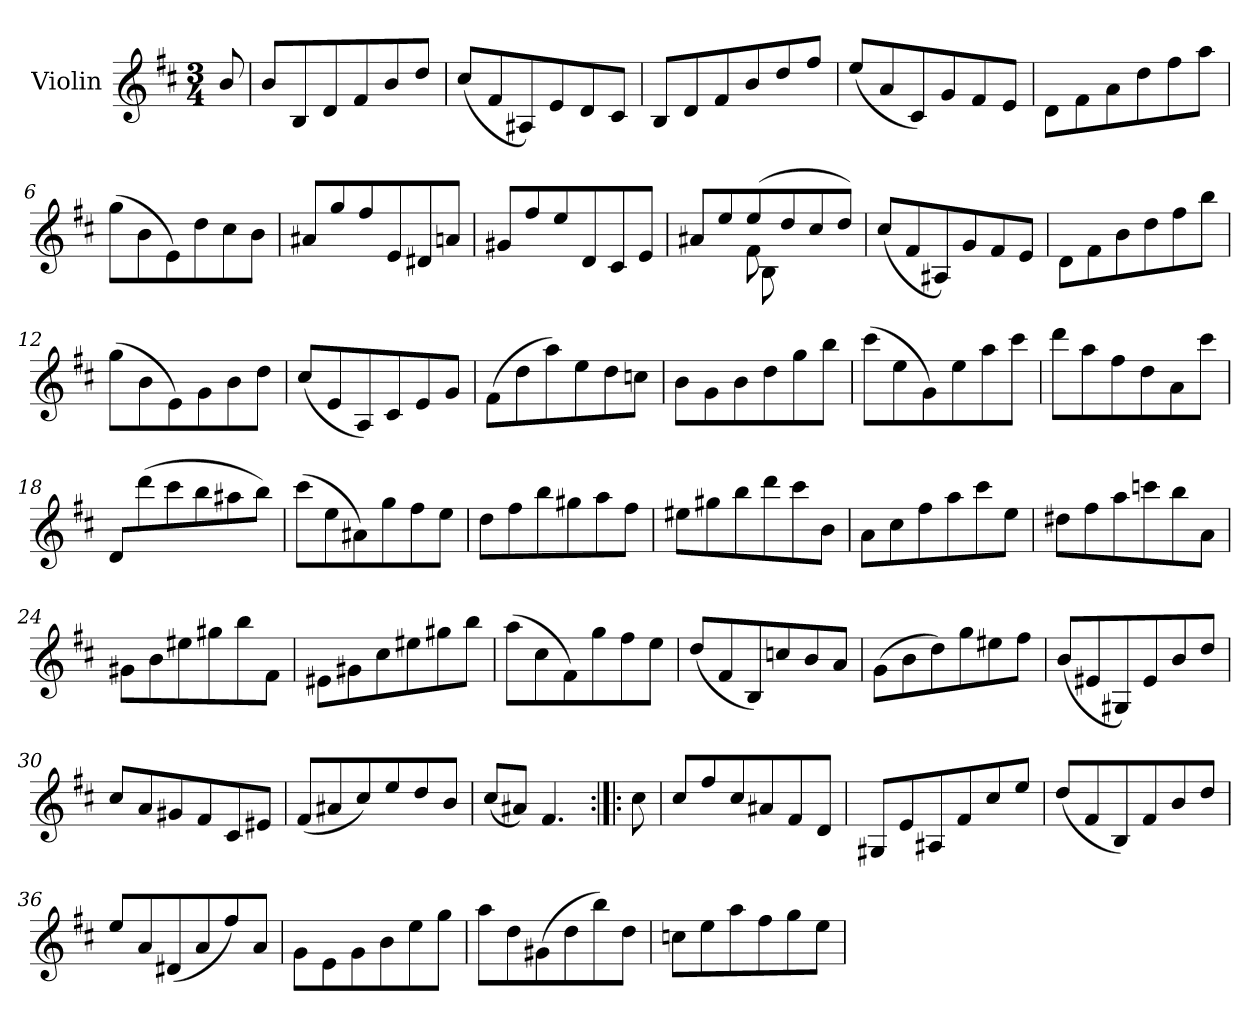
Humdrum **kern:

**kern
*part1
*staff1
*I"Violin
*I'Vln
*clefG2
*k[f#c#]
*M3/4
=
8b/
=1
8b/L
8B/
8d/
8f#/
8b/
8dd/J
=2
(8cc#/L
8f#/
8A#X/)
8e/
8d/
8c#/J
=3
8B/L
8d/
8f#/
8b/
8dd/
8ff#/J
=4
(8ee/L
8a/
8c#/)
8g/
8f#/
8e/J
=5
8d\L
8f#\
8a\
8dd\
8ff#\
8aa\J
=6
(8gg\L
8b\
8e\)
8dd\
8cc#\
8b\J
=7
8a#X/L
8gg/
8ff#/
8e/
8d#X/
8an/J
=8
8g#X/L
8ff#/
8ee/
8d/
8c#/
8e/J
=9
*^
*	*^
8a#X/L	4ryy	4ryy
8ee/	.	.
(8ee/	8f#\	8B\
8dd/	4.ryy	4.ryy
8cc#/	.	.
8dd/J)	.	.
*v	*v	*v
=10
(8cc#/L
8f#/
8A#X/)
8g/
8f#/
8e/J
=11
8d\L
8f#\
8b\
8dd\
8ff#\
8bb\J
=12
(8gg\L
8b\
8e\)
8g\
8b\
8dd\J
=13
(8cc#/L
8e/
8A/)
8c#/
8e/
8g/J
=14
(8f#\L
8dd\
8aa\)
8ee\
8dd\
8ccn\J
=15
8b\L
8g\
8b\
8dd\
8gg\
8bb\J
=16
(8ccc#\L
8ee\
8g\)
8ee\
8aa\
8ccc#\J
=17
8ddd\L
8aa\
8ff#\
8dd\
8a\
8ccc#\J
=18
8d/L
(8ddd\
8ccc#\
8bb\
8aa#X\
8bb\J)
=19
(8ccc#\L
8ee\
8a#X\)
8gg\
8ff#\
8ee\J
=20
8dd\L
8ff#\
8bb\
8gg#X\
8aa\
8ff#\J
=21
8ee#X\L
8gg#X\
8bb\
8ddd\
8ccc#\
8b\J
=22
8a\L
8cc#\
8ff#\
8aa\
8ccc#\
8ee\J
=23
8dd#X\L
8ff#\
8aa\
8cccn\
8bb\
8a\J
=24
8g#X\L
8b\
8ee#X\
8gg#X\
8bb\
8f#\J
=25
8e#X\L
8g#X\
8cc#\
8ee#X\
8gg#X\
8bb\J
=26
(8aa\L
8cc#\
8f#\)
8gg\
8ff#\
8ee\J
=27
(8dd/L
8f#/
8B/)
8ccn/
8b/
8a/J
=28
(8g\L
8b\
8dd\)
8gg\
8ee#X\
8ff#\J
=29
(8b/L
8e#X/
8G#X/)
8e#/
8b/
8dd/J
=30
8cc#/L
8a/
8g#X/
8f#/
8c#/
8e#X/J
=31
(8f#/L
8a#X/
8cc#/)
8ee/
8dd/
8b/J
=32
(8cc#/L
8a#X/J)
4.f#/
=:|!|:
8cc#\
=33
8cc#/L
8ff#/
8cc#/
8a#X/
8f#/
8d/J
=34
8G#X/L
8e/
8A#X/
8f#/
8cc#/
8ee/J
=35
(8dd/L
8f#/
8B/)
8f#/
8b/
8dd/J
=36
8ee/L
8a/
(8d#X/
8a/
8ff#/)
8a/J
=37
8g\L
8e\
8g\
8b\
8ee\
8gg\J
=38
8aa\L
8dd\
(8g#X\
8dd\
8bb\)
8dd\J
=39
8ccn\L
8ee\
8aa\
8ff#\
8gg\
8ee\J
=
*-
